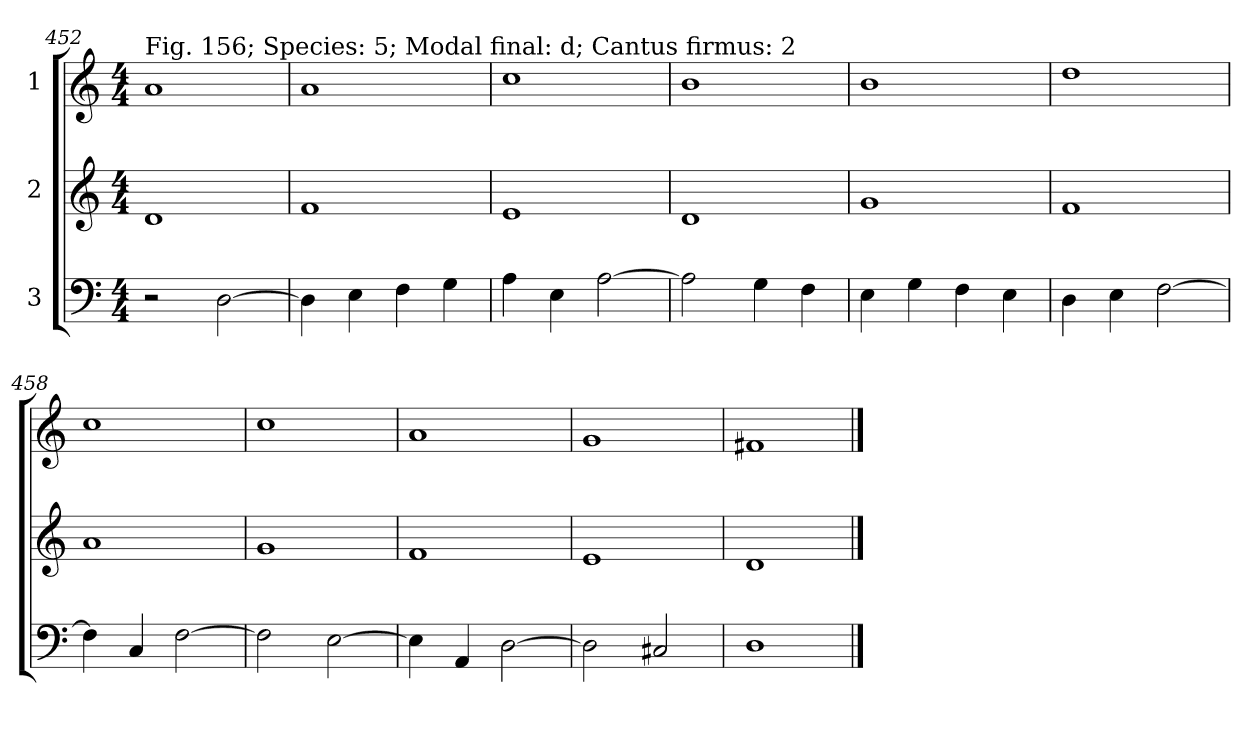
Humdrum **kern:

**kern	**kern	**kern
*part3	*part2	*part1
*staff3	*staff2	*staff1
*I"3	*I"2	*I"1
!!LO:LB:g=z
*clefF4	*clefG2	*clefG2
*k[]	*k[]	*k[]
*M4/4	*M4/4	*M4/4
=452	=452	=452
!	!	!LO:TX:a:t=Fig. 156; Species&colon; 5; Modal final&colon; d; Cantus firmus&colon; 2
2r	1d	1a
[2D\	.	.
=453	=453	=453
4D\]	1f	1a
4E\	.	.
4F\	.	.
4G\	.	.
=454	=454	=454
4A\	1e	1cc
4E\	.	.
[2A\	.	.
=455	=455	=455
2A\]	1d	1b
4G\	.	.
4F\	.	.
=456	=456	=456
4E\	1g	1b
4G\	.	.
4F\	.	.
4E\	.	.
=457	=457	=457
4D\	1f	1dd
4E\	.	.
[2F\	.	.
=458	=458	=458
4F\]	1a	1cc
4C/	.	.
[2F\	.	.
=459	=459	=459
2F\]	1g	1cc
[2E\	.	.
=460	=460	=460
4E\]	1f	1a
4AA/	.	.
[2D\	.	.
=461	=461	=461
2D\]	1e	1g
2C#X/	.	.
=462	=462	=462
1D	1d	1f#X
==	==	==
*-	*-	*-
